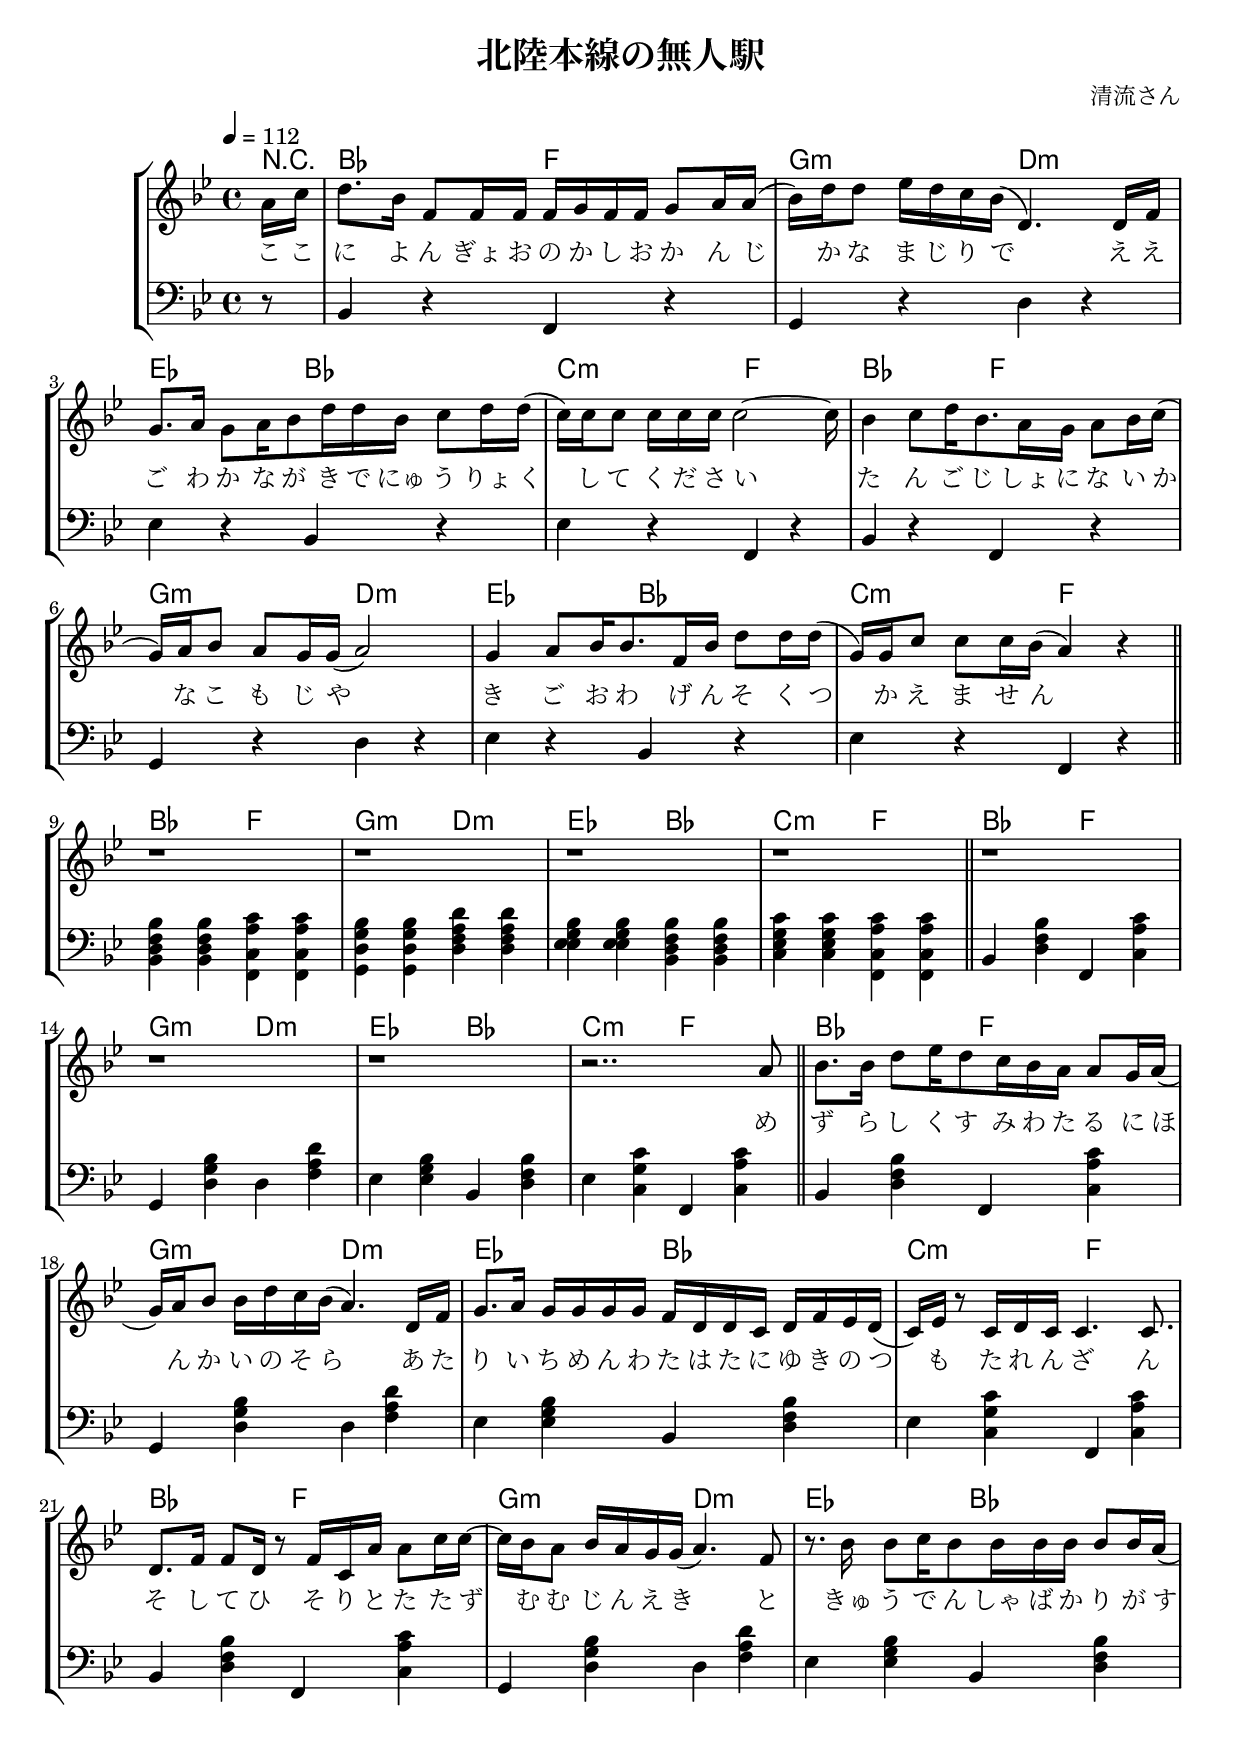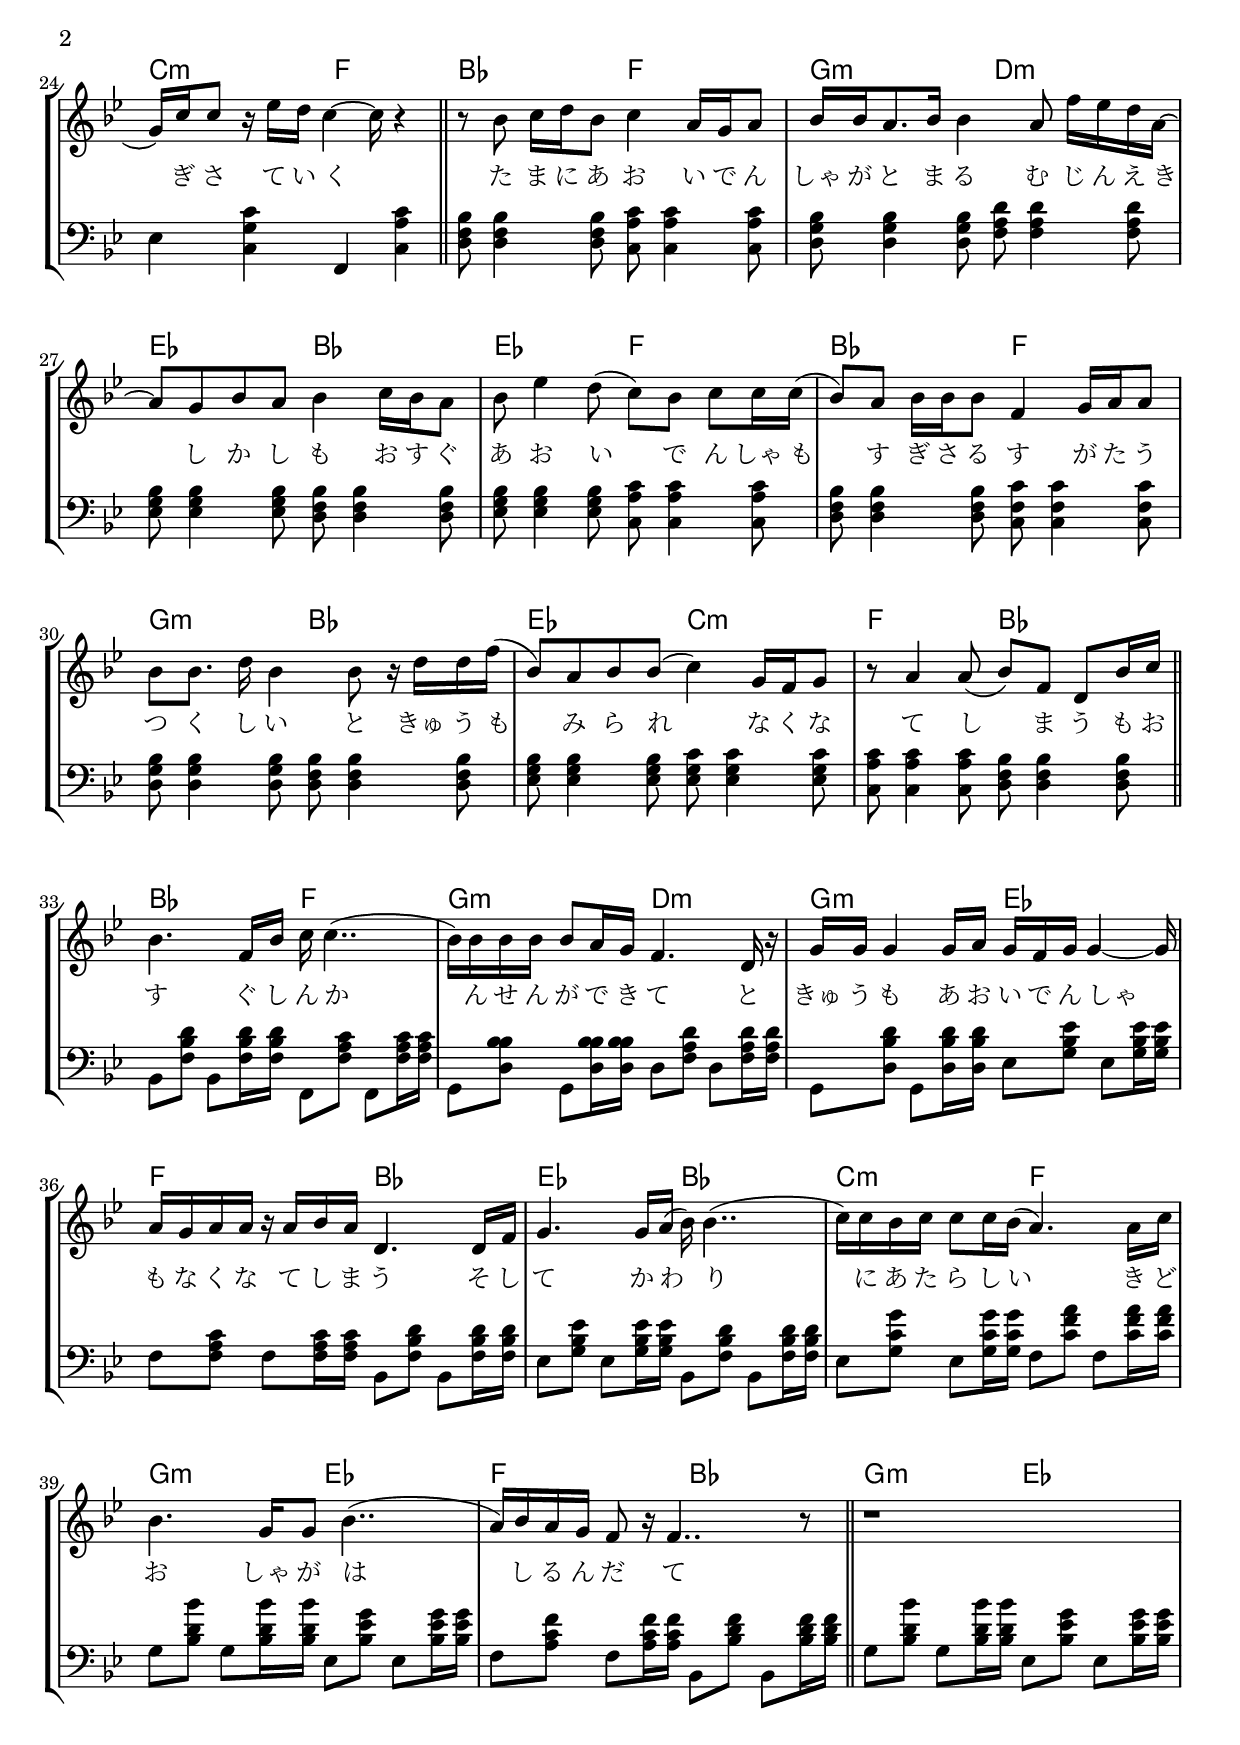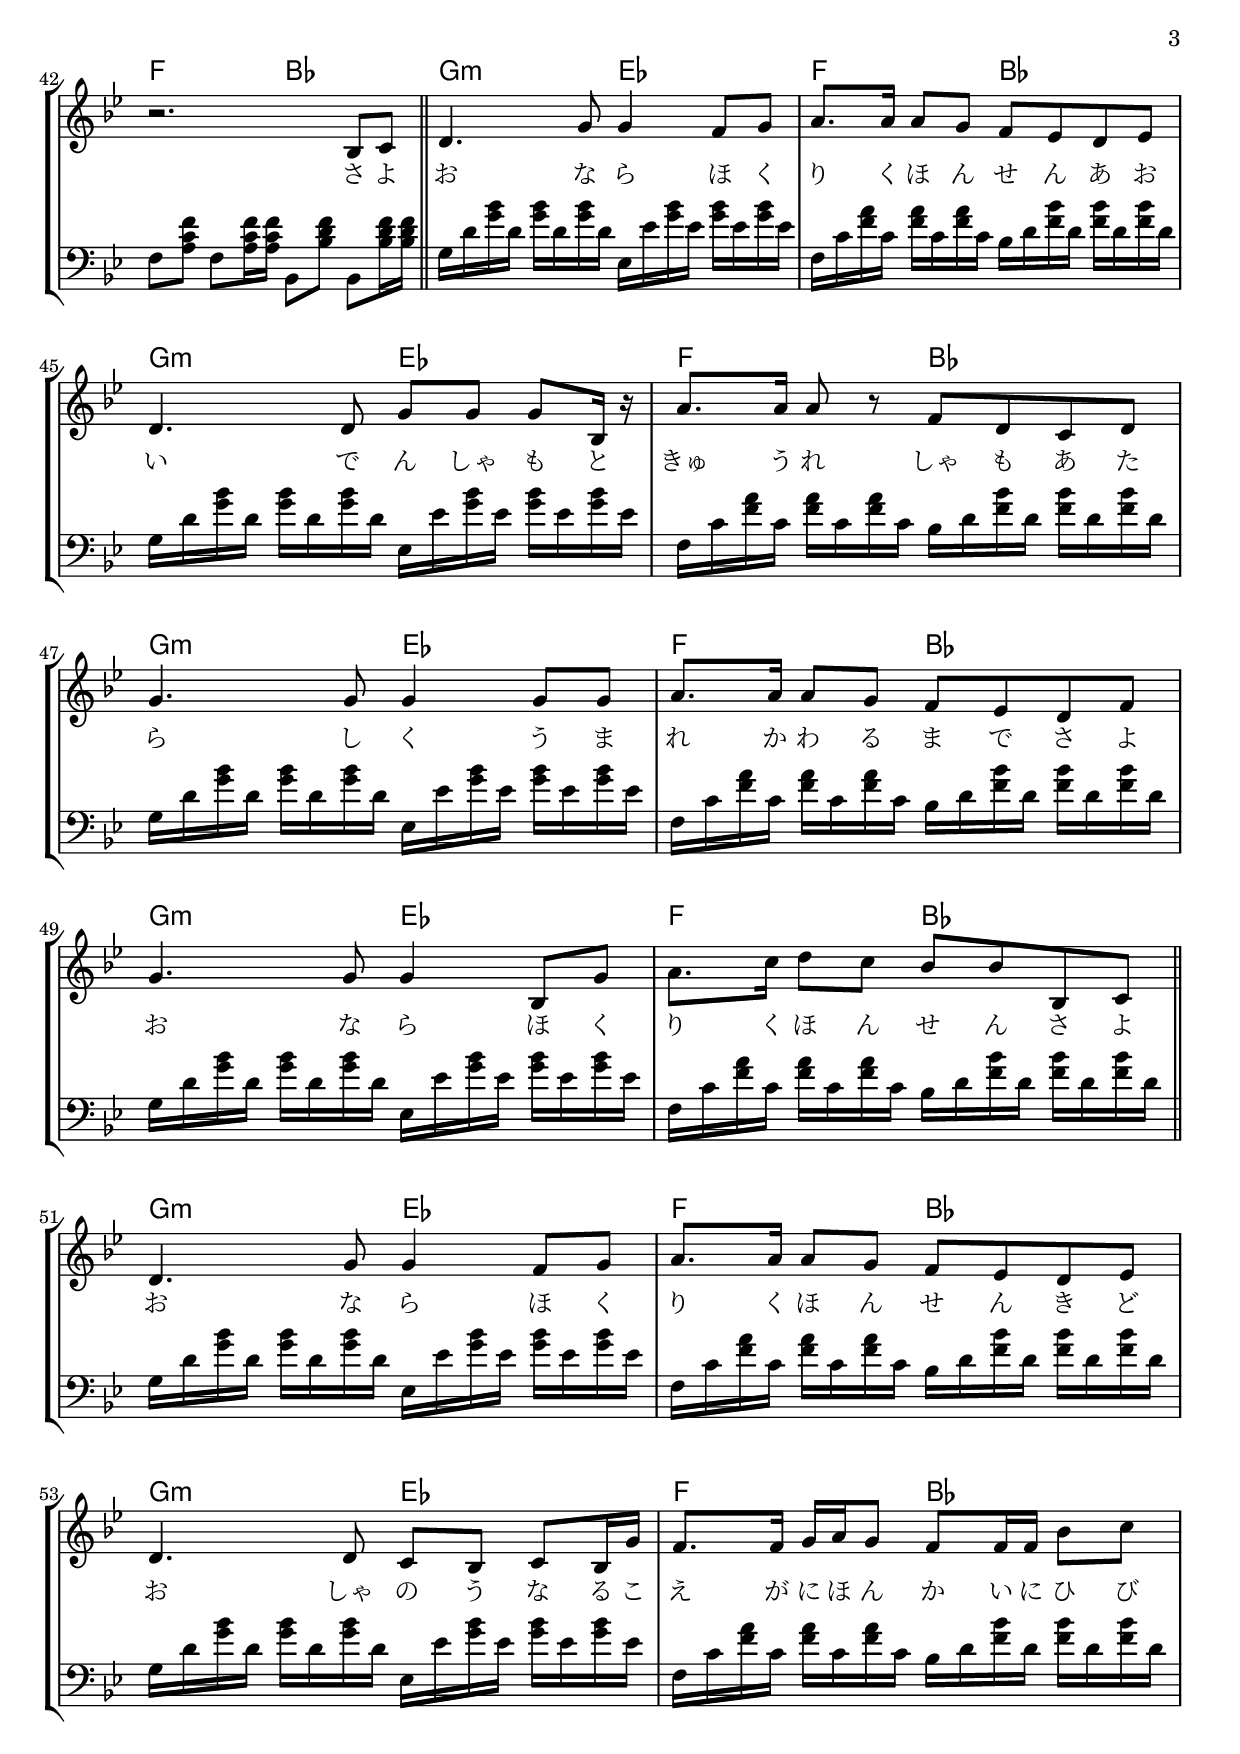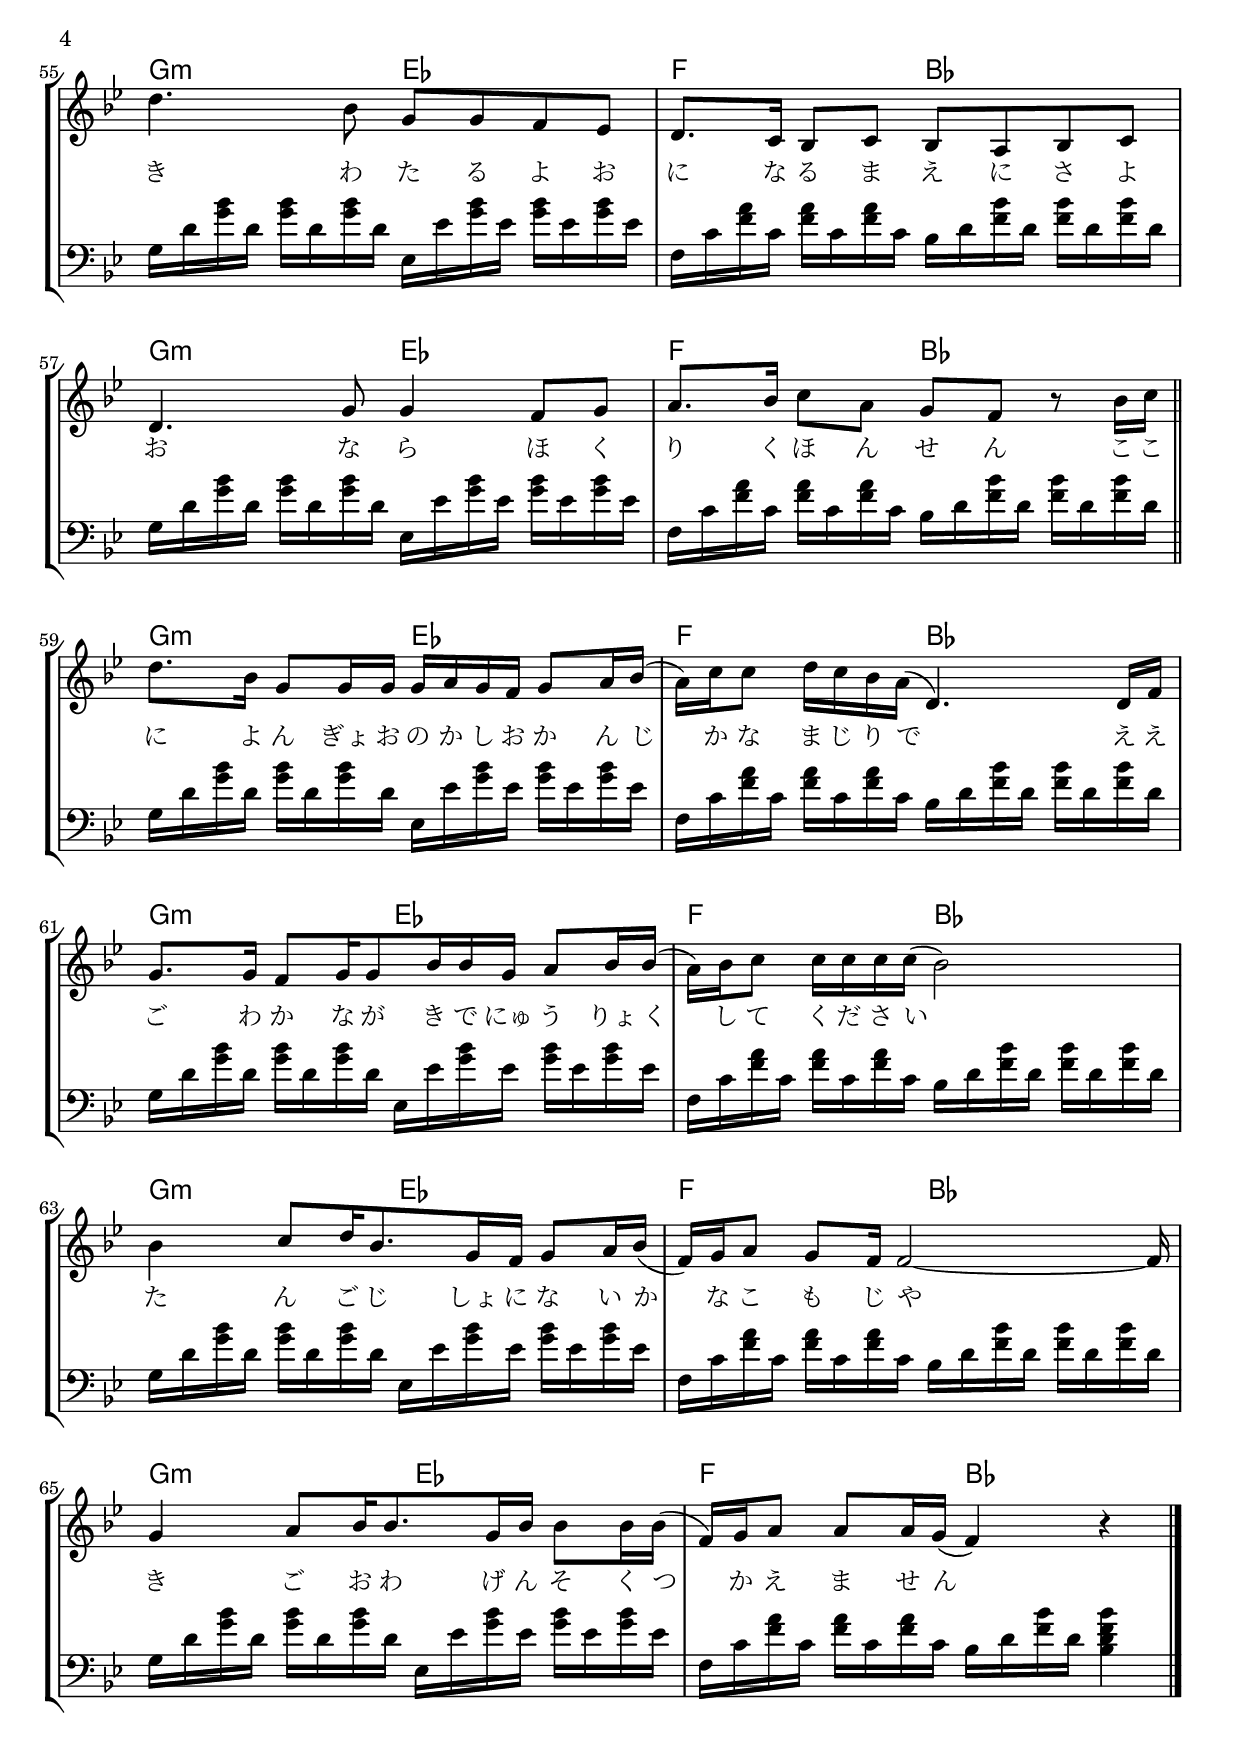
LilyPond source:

\version "2.12.1"

\header {
	title = \markup {北陸本線の無人駅}
	composer = \markup \center-column {清流さん}
}

harmony = \chordmode {
		r8bes2 f g:m d:m es bes c:m f bes f g:m d:m es bes c:m f 

	bes f g:m d:m es bes c:m f 

	bes f g:m d:m es bes c:m f 

	bes f g:m d:m es bes c:m f bes f g:m d:m es bes c:m f 

	bes f g:m d:m es bes es f bes f g:m bes es c:m f bes 

	bes f g:m d:m g:m es f bes es bes c:m f g:m es f bes 

	g:m es f bes 

	g:m es f bes g:m es f bes g:m es f bes g:m es f bes 

	g:m es f bes g:m es f bes g:m es f bes g:m es f bes 

	g:m es f bes g:m es f bes g:m es f bes g:m es f bes 
}

melody = {
	\set Staff.midiInstrument = #"Acoustic Guitar (steel)"
	\partial 8*1
		\key bes \major
	\tempo 4 = 112
a'16  c''16 
	d''8.  bes'16  f'8  f'16  f'16  f'16  g'16  f'16  f'16  g'8  a'16  a'16 
	(bes'16)  d''16  d''8  es''16  d''16  c''16  bes'16  (d'4.)  d'16  f'16 
	g'8.  a'16  g'8  a'16  bes'8  d''16  d''16  bes'16  c''8  d''16  d''16 
	(c''16)  c''16  c''8  c''16  c''16  c''16  c''2~c''16 
	bes'4  c''8  d''16  bes'8.  a'16  g'16  a'8  bes'16  c''16 
	(g'16)  a'16  bes'8  a'8  g'16  g'16  (a'2) 
	g'4  a'8  bes'16  bes'8.  f'16  bes'16  d''8  d''16  d''16 
	(g'16)  g'16  c''8  c''8  c''16  bes'16  (a'4)  	r4 	r1 | r1 | r1 | r1   
	r1 | r1 | r1 | r2.. 
	\set Staff.midiInstrument = #"mmi0.38"
	a'8 
	bes'8.  bes'16  d''8  es''16  d''8  c''16  bes'16  a'16  a'8  g'16  a'16 
	(g'16)  a'16  bes'8  bes'16  d''16  c''16  bes'16  (a'4.)  d'16  f'16 
	g'8.  a'16  g'16  g'16  g'16  g'16  f'16  d'16  d'16  c'16  d'16  f'16  es'16  d'16 
	(c'16)  es'16  r8  c'16  d'16  c'16  c'4.  c'8. 
	d'8.  f'16  f'8  d'16  r8  f'16  c'16  a'16  a'8  c''16  c''16~ 
	c''16  bes'16  a'8  bes'16  a'16  g'16  g'16  (a'4.)  f'8 
	r8.  bes'16  bes'8  c''16  bes'8  bes'16  bes'16  bes'16  bes'8  bes'16  a'16 
	(g'16)  c''16  c''8  r16  es''16  d''16  c''4~c''16  	r4 	\set Staff.midiInstrument = #"mmi0.38"
	r8 bes'8  c''16  d''16  bes'8  c''4  a'16  g'16  a'8 
	bes'16  bes'16  a'8.  bes'16  bes'4  a'8  f''16  es''16  d''16  a'16~ 
	a'8  g'8  bes'8  a'8  bes'4  c''16  bes'16  a'8 
	bes'8  es''4  d''8  (c''8)  bes'8  c''8  c''16  c''16 
	(bes'8)  a'8  bes'16  bes'16  bes'8  f'4  g'16  a'16  a'8 
	bes'8  bes'8.  d''16  bes'4  bes'8  r16  d''16  d''16  f''16 
	(bes'8)  a'8  bes'8  bes'8  (c''4)  g'16  f'16  g'8 
	r8  a'4  a'8  (bes'8)  f'8  d'8  	\set Staff.midiInstrument = #"mmi0.38"
	bes'16  c''16 
	bes'4.  f'16  bes'16  c''16  c''4.. 
	(bes'16)  bes'16  bes'16  bes'16  bes'8  a'16  g'16  f'4.  d'16  r16 
	g'16  g'16  g'4  g'16  a'16  g'16  f'16  g'16  g'4~g'16 
	a'16  g'16  a'16  a'16  r16  a'16  bes'16  a'16  d'4.  d'16  f'16 
	g'4.  g'16  a'16  (bes'16)  bes'4.. 
	(c''16)  c''16  bes'16  c''16  c''8  c''16  bes'16  (a'4.)  a'16  c''16 
	bes'4.  g'16  g'8  bes'4.. 
	(a'16)  bes'16  a'16  g'16  f'8  r16  f'4..  	r8 	r1 | r2. 
	\set Staff.midiInstrument = #"mmi0.38"
	bes8  c'8 
	d'4.  g'8  g'4  f'8  g'8 
	a'8.  a'16  a'8  g'8  f'8  es'8  d'8  es'8 
	d'4.  d'8  g'8  g'8  g'8  bes16  r16 
	a'8.  a'16  a'8  r8  f'8  d'8  c'8  d'8 
	g'4.  g'8  g'4  g'8  g'8 
	a'8.  a'16  a'8  g'8  f'8  es'8  d'8  f'8 
	g'4.  g'8  g'4  bes8  g'8 
	a'8.  c''16  d''8  c''8  bes'8  bes'8  	\set Staff.midiInstrument = #"mmi0.38"
	bes8  c'8 
	d'4.  g'8  g'4  f'8  g'8 
	a'8.  a'16  a'8  g'8  f'8  es'8  d'8  es'8 
	d'4.  d'8  c'8  bes8  c'8  bes16  g'16 
	f'8.  f'16  g'16  a'16  g'8  f'8  f'16  f'16  bes'8  c''8 
	d''4.  bes'8  g'8  g'8  f'8  es'8 
	d'8.  c'16  bes8  c'8  bes8  a8  bes8  c'8 
	d'4.  g'8  g'4  f'8  g'8 
	a'8.  bes'16  c''8  a'8  g'8  f'8  	r8 	\set Staff.midiInstrument = #"Acoustic Guitar (steel)"
	bes'16  c''16 
	d''8.  bes'16  g'8  g'16  g'16  g'16  a'16  g'16  f'16  g'8  a'16  bes'16 
	(a'16)  c''16  c''8  d''16  c''16  bes'16  a'16  (d'4.)  d'16  f'16 
	g'8.  g'16  f'8  g'16  g'8  bes'16  bes'16  g'16  a'8  bes'16  bes'16 
	(a'16)  bes'16  c''8  c''16  c''16  c''16  c''16  (bes'2) 
	bes'4  c''8  d''16  bes'8.  g'16  f'16  g'8  a'16  bes'16 
	(f'16)  g'16  a'8  g'8  f'16  f'2~f'16 
	g'4  a'8  bes'16  bes'8.  g'16  bes'16  bes'8  bes'16  bes'16 
	(f'16)  g'16  a'8  a'8  a'16  g'16  (f'4)  	r4 	\bar "|."
}

words = \lyricmode {
	こ  こ  に  よ  ん  ぎょ  お  の  か  し  お  か  ん  じ  か  な  ま  じ  り  で  え  え  ご  わ  か  な  が  き  で  にゅ  う  りょ  く  し  て  く  だ  さ  い  た  ん  ご  じ  しょ  に  な  い  か  な  こ  も  じ  や  き  ご  お  わ  げ  ん  そ  く  つ  か  え  ま  せ  ん  
	
	
	め  ず  ら  し  く  す  み  わ  た  る  に  ほ  ん  か  い  の  そ  ら  あ  た  り  い  ち  め  ん  わ  た  は  た  に  ゆ  き  の  つ  も  た  れ  ん  ざ  ん  そ  し  て  ひ  そ  り  と  た  た  ず  む  む  じ  ん  え  き  と  きゅ  う  で  ん  しゃ  ば  か  り  が  す  ぎ  さ  て  い  く  
	た  ま  に  あ  お  い  で  ん  しゃ  が  と  ま  る  む  じ  ん  え  き  し  か  し  も  お  す  ぐ  あ  お  い  で  ん  しゃ  も  す  ぎ  さ  る  す  が  た  う  つ  く  し  い  と  きゅ  う  も  み  ら  れ  な  く  な  て  し  ま  う  
	も  お  す  ぐ  し  ん  か  ん  せ  ん  が  で  き  て  と  きゅ  う  も  あ  お  い  で  ん  しゃ  も  な  く  な  て  し  ま  う  そ  し  て  か  わ  り  に  あ  た  ら  し  い  き  ど  お  しゃ  が  は  し  る  ん  だ  て  
	
	さ  よ  お  な  ら  ほ  く  り  く  ほ  ん  せ  ん  あ  お  い  で  ん  しゃ  も  と  きゅ  う  れ  しゃ  も  あ  た  ら  し  く  う  ま  れ  か  わ  る  ま  で  さ  よ  お  な  ら  ほ  く  り  く  ほ  ん  せ  ん  
	さ  よ  お  な  ら  ほ  く  り  く  ほ  ん  せ  ん  き  ど  お  しゃ  の  う  な  る  こ  え  が  に  ほ  ん  か  い  に  ひ  び  き  わ  た  る  よ  お  に  な  る  ま  え  に  さ  よ  お  な  ら  ほ  く  り  く  ほ  ん  せ  ん  
	こ  こ  に  よ  ん  ぎょ  お  の  か  し  お  か  ん  じ  か  な  ま  じ  り  で  え  え  ご  わ  か  な  が  き  で  にゅ  う  りょ  く  し  て  く  だ  さ  い  た  ん  ご  じ  しょ  に  な  い  か  な  こ  も  じ  や  き  ご  お  わ  げ  ん  そ  く  つ  か  え  ま  せ  ん  
}

tempochange = {
	\tempo 4 = 112
	r1 | r1 | r1 | r1 | r1 | r1 | r1 | r1 \bar "||"
	\tempo 4 = 112
	r1 | r1 | r1 | r1 \bar "||"
	\tempo 4 = 112
	r1 | r1 | r1 | r1 \bar "||"
	\tempo 4 = 112
	r1 | r1 | r1 | r1 | r1 | r1 | r1 | r1 \bar "||"
	\tempo 4 = 112
	r1 | r1 | r1 | r1 | r1 | r1 | r1 | r1 \bar "||"
	\tempo 4 = 112
	r1 | r1 | r1 | r1 | r1 | r1 | r1 | r1 \bar "||"
	\tempo 4 = 112
	r1 | r1 \bar "||"
	\tempo 4 = 112
	r1 | r1 | r1 | r1 | r1 | r1 | r1 | r1 \bar "||"
	\tempo 4 = 112
	r1 | r1 | r1 | r1 | r1 | r1 | r1 | r1 \bar "||"
	\tempo 4 = 112
	r1 | r1 | r1 | r1 | r1 | r1 | r1 | r1 \bar "|."
}

mainacc = {
	\clef bass
	\set Staff.midiInstrument = #"Acoustic Guitar (steel)"
	\key bes \major
	\tempo 4 = 112
	\partial 8*1
	r8	bes,4 r4
	f,4 r4
	g,4 r4
	d4 r4
	es4 r4
	bes,4 r4
	es4 r4
	f,4 r4
	bes,4 r4
	f,4 r4
	g,4 r4
	d4 r4
	es4 r4
	bes,4 r4
	es4 r4
	f,4 r4
	\bar "||"

	\set Staff.midiInstrument = #"Acoustic Guitar (steel)"
	<bes, d f bes>4 <bes, d f bes>4
	<f, c a c'>4 <f, c a c'>4
	<g, d g bes>4 <g, d g bes>4
	<d f a d'>4 <d f a d'>4
	<es es g bes>4 <es es g bes>4
	<bes, d f bes>4 <bes, d f bes>4
	<es c g c'>4 <es c g c'>4
	<f, c a c'>4 <f, c a c'>4
	\bar "||"

	\set Staff.midiInstrument = #"Acoustic Guitar (steel)"
	bes,4 <d f bes>4
	f,4 <c a c'>4
	g,4 <d g bes>4
	d4 <f a d'>4
	es4 <es g bes>4
	bes,4 <d f bes>4
	es4 <c g c'>4
	f,4 <c a c'>4
	\bar "||"

	\set Staff.midiInstrument = #"Acoustic Guitar (steel)"
	bes,4 <d f bes>4
	f,4 <c a c'>4
	g,4 <d g bes>4
	d4 <f a d'>4
	es4 <es g bes>4
	bes,4 <d f bes>4
	es4 <c g c'>4
	f,4 <c a c'>4
	bes,4 <d f bes>4
	f,4 <c a c'>4
	g,4 <d g bes>4
	d4 <f a d'>4
	es4 <es g bes>4
	bes,4 <d f bes>4
	es4 <c g c'>4
	f,4 <c a c'>4
	\bar "||"

	\set Staff.midiInstrument = #"Acoustic Guitar (steel)"
	<d f bes>8 <d f bes>4 <d f bes>8
	<c a c'>8 <c a c'>4 <c a c'>8
	<d g bes>8 <d g bes>4 <d g bes>8
	<f a d'>8 <f a d'>4 <f a d'>8
	<es g bes>8 <es g bes>4 <es g bes>8
	<d f bes>8 <d f bes>4 <d f bes>8
	<es g bes>8 <es g bes>4 <es g bes>8
	<c a c'>8 <c a c'>4 <c a c'>8
	<d f bes>8 <d f bes>4 <d f bes>8
	<c f c'>8 <c f c'>4 <c f c'>8
	<d g bes>8 <d g bes>4 <d g bes>8
	<d f bes>8 <d f bes>4 <d f bes>8
	<es g bes>8 <es g bes>4 <es g bes>8
	<es g c'>8 <es g c'>4 <es g c'>8
	<c a c'>8 <c a c'>4 <c a c'>8
	<d f bes>8 <d f bes>4 <d f bes>8
	\bar "||"

	\set Staff.midiInstrument = #"Acoustic Guitar (steel)"
	bes,8 <f bes d'> bes, <f bes d'>16 <f bes d'>
	f,8 <f a c'> f, <f a c'>16 <f a c'>
	g,8 <d bes bes> g, <d bes bes>16 <d bes bes>
	d8 <f a d'> d <f a d'>16 <f a d'>
	g,8 <d bes d'> g, <d bes d'>16 <d bes d'>
	es8 <g bes es'> es <g bes es'>16 <g bes es'>
	f8 <f a c'> f <f a c'>16 <f a c'>
	bes,8 <f bes d'> bes, <f bes d'>16 <f bes d'>
	es8 <g bes es'> es <g bes es'>16 <g bes es'>
	bes,8 <f bes d'> bes, <f bes d'>16 <f bes d'>
	es8 <g c' g'> es <g c' g'>16 <g c' g'>
	f8 <c' f' a'> f <c' f' a'>16 <c' f' a'>
	g8 <bes d' bes'> g <bes d' bes'>16 <bes d' bes'>
	es8 <bes es' g'> es <bes es' g'>16 <bes es' g'>
	f8 <a c' f'> f <a c' f'>16 <a c' f'>
	bes,8 <bes d' f'> bes, <bes d' f'>16 <bes d' f'>
	\bar "||"

	\set Staff.midiInstrument = #"Acoustic Guitar (steel)"
	g8 <bes d' bes'> g <bes d' bes'>16 <bes d' bes'>
	es8 <bes es' g'> es <bes es' g'>16 <bes es' g'>
	f8 <a c' f'> f <a c' f'>16 <a c' f'>
	bes,8 <bes d' f'> bes, <bes d' f'>16 <bes d' f'>
	\bar "||"

	\set Staff.midiInstrument = #"Acoustic Guitar (steel)"
	g16 d' <g' bes'> d' <g' bes'> d' <g' bes'> d'
	es16 es' <g' bes'> es' <g' bes'> es' <g' bes'> es'
	f16 c' <f' a'> c' <f' a'> c' <f' a'> c'
	bes16 d' <f' bes'> d' <f' bes'> d' <f' bes'> d'
	g16 d' <g' bes'> d' <g' bes'> d' <g' bes'> d'
	es16 es' <g' bes'> es' <g' bes'> es' <g' bes'> es'
	f16 c' <f' a'> c' <f' a'> c' <f' a'> c'
	bes16 d' <f' bes'> d' <f' bes'> d' <f' bes'> d'
	g16 d' <g' bes'> d' <g' bes'> d' <g' bes'> d'
	es16 es' <g' bes'> es' <g' bes'> es' <g' bes'> es'
	f16 c' <f' a'> c' <f' a'> c' <f' a'> c'
	bes16 d' <f' bes'> d' <f' bes'> d' <f' bes'> d'
	g16 d' <g' bes'> d' <g' bes'> d' <g' bes'> d'
	es16 es' <g' bes'> es' <g' bes'> es' <g' bes'> es'
	f16 c' <f' a'> c' <f' a'> c' <f' a'> c'
	bes16 d' <f' bes'> d' <f' bes'> d' <f' bes'> d'
	\bar "||"

	\set Staff.midiInstrument = #"Acoustic Guitar (steel)"
	g16 d' <g' bes'> d' <g' bes'> d' <g' bes'> d'
	es16 es' <g' bes'> es' <g' bes'> es' <g' bes'> es'
	f16 c' <f' a'> c' <f' a'> c' <f' a'> c'
	bes16 d' <f' bes'> d' <f' bes'> d' <f' bes'> d'
	g16 d' <g' bes'> d' <g' bes'> d' <g' bes'> d'
	es16 es' <g' bes'> es' <g' bes'> es' <g' bes'> es'
	f16 c' <f' a'> c' <f' a'> c' <f' a'> c'
	bes16 d' <f' bes'> d' <f' bes'> d' <f' bes'> d'
	g16 d' <g' bes'> d' <g' bes'> d' <g' bes'> d'
	es16 es' <g' bes'> es' <g' bes'> es' <g' bes'> es'
	f16 c' <f' a'> c' <f' a'> c' <f' a'> c'
	bes16 d' <f' bes'> d' <f' bes'> d' <f' bes'> d'
	g16 d' <g' bes'> d' <g' bes'> d' <g' bes'> d'
	es16 es' <g' bes'> es' <g' bes'> es' <g' bes'> es'
	f16 c' <f' a'> c' <f' a'> c' <f' a'> c'
	bes16 d' <f' bes'> d' <f' bes'> d' <f' bes'> d'
	\bar "||"

	\set Staff.midiInstrument = #"Acoustic Guitar (steel)"
	g16 d' <g' bes'> d' <g' bes'> d' <g' bes'> d'
	es16 es' <g' bes'> es' <g' bes'> es' <g' bes'> es'
	f16 c' <f' a'> c' <f' a'> c' <f' a'> c'
	bes16 d' <f' bes'> d' <f' bes'> d' <f' bes'> d'
	g16 d' <g' bes'> d' <g' bes'> d' <g' bes'> d'
	es16 es' <g' bes'> es' <g' bes'> es' <g' bes'> es'
	f16 c' <f' a'> c' <f' a'> c' <f' a'> c'
	bes16 d' <f' bes'> d' <f' bes'> d' <f' bes'> d'
	g16 d' <g' bes'> d' <g' bes'> d' <g' bes'> d'
	es16 es' <g' bes'> es' <g' bes'> es' <g' bes'> es'
	f16 c' <f' a'> c' <f' a'> c' <f' a'> c'
	bes16 d' <f' bes'> d' <f' bes'> d' <f' bes'> d'
	g16 d' <g' bes'> d' <g' bes'> d' <g' bes'> d'
	es16 es' <g' bes'> es' <g' bes'> es' <g' bes'> es'
	f16 c' <f' a'> c' <f' a'> c' <f' a'> c'
	bes16 d' <f' bes'> d' <bes d' f' bes'>4
	\bar "|."
}

subacc = {
	\clef bass
	\set Staff.midiInstrument = #"Acoustic grand"
	\key bes \major
	\tempo 4 = 112
	\partial 8*1
	r8	r2
	r2
	r2
	r2
	r2
	r2
	r2
	r2
	r2
	r2
	r2
	r2
	r2
	r2
	r2
	r2
	\bar "||"

	\set Staff.midiInstrument = #"Acoustic grand"
	r2
	r2
	r2
	r2
	r2
	r2
	r2
	r2
	\bar "||"

	\set Staff.midiInstrument = #"Acoustic grand"
	r2
	r2
	r2
	r2
	r2
	r2
	r2
	r2
	\bar "||"

	\set Staff.midiInstrument = #"Acoustic grand"
	r2
	r2
	r2
	r2
	r2
	r2
	r2
	r2
	r2
	r2
	r2
	r2
	r2
	r2
	r2
	r2
	\bar "||"

	\set Staff.midiInstrument = #"Electric Bass (finger)"
	<bes, d f bes>2
	<f, c a c'>2
	<g, d g bes>2
	<d f a d'>2
	<es es g bes>2
	<bes, d f bes>2
	<es es g bes>2
	<f, c a c'>2
	<bes, d f bes>2
	<a, c f c'>2
	<g, d g bes>2
	<f, d f bes>2
	<es es g bes>2
	<c es g c'>2
	<f, c a c'>2
	<bes, d f bes>2
	\bar "||"

	\set Staff.midiInstrument = #"Electric Bass (finger)"
	<f bes d'>8 <f bes d'>4 <f bes d'>8
	<f a c'>8 <f a c'>4 <f a c'>8
	<d bes bes>8 <d bes bes>4 <d bes bes>8
	<f a d'>8 <f a d'>4 <f a d'>8
	<d bes d'>8 <d bes d'>4 <d bes d'>8
	<g bes es'>8 <g bes es'>4 <g bes es'>8
	<f a c'>8 <f a c'>4 <f a c'>8
	<f bes d'>8 <f bes d'>4 <f bes d'>8
	<g bes es'>8 <g bes es'>4 <g bes es'>8
	<f bes d'>8 <f bes d'>4 <f bes d'>8
	<g c' g'>8 <g c' g'>4 <g c' g'>8
	<c' f' a'>8 <c' f' a'>4 <c' f' a'>8
	<bes d' bes'>8 <bes d' bes'>4 <bes d' bes'>8
	<bes es' g'>8 <bes es' g'>4 <bes es' g'>8
	<a c' f'>8 <a c' f'>4 <a c' f'>8
	<bes d' f'>8 <bes d' f'>4 <bes d' f'>8
	\bar "||"

	\set Staff.midiInstrument = #"Electric Bass (finger)"
	g8 bes' d' bes
	es8 g' es' bes
	f8 f' c' a
	bes,8 f' d' bes
	\bar "||"

	\set Staff.midiInstrument = #"Electric Bass (finger)"
	g16 d' g' bes' bes' g' d' g
	es16 es' g' bes' bes' g' es' es
	f16 c' f' a' a' f' c' f
	bes16 d' f' bes' bes' f' d' bes
	g16 d' g' bes' bes' g' d' g
	es16 es' g' bes' bes' g' es' es
	f16 c' f' a' a' f' c' f
	bes16 d' f' bes' bes' f' d' bes
	g16 d' g' bes' bes' g' d' g
	es16 es' g' bes' bes' g' es' es
	f16 c' f' a' a' f' c' f
	bes16 d' f' bes' bes' f' d' bes
	g16 d' g' bes' bes' g' d' g
	es16 es' g' bes' bes' g' es' es
	f16 c' f' a' a' f' c' f
	bes16 d' f' bes' bes' f' d' bes
	\bar "||"

	\set Staff.midiInstrument = #"Electric Bass (finger)"
	g16 d' g' bes' bes' g' d' g
	es16 es' g' bes' bes' g' es' es
	f16 c' f' a' a' f' c' f
	bes16 d' f' bes' bes' f' d' bes
	g16 d' g' bes' bes' g' d' g
	es16 es' g' bes' bes' g' es' es
	f16 c' f' a' a' f' c' f
	bes16 d' f' bes' bes' f' d' bes
	g16 d' g' bes' bes' g' d' g
	es16 es' g' bes' bes' g' es' es
	f16 c' f' a' a' f' c' f
	bes16 d' f' bes' bes' f' d' bes
	g16 d' g' bes' bes' g' d' g
	es16 es' g' bes' bes' g' es' es
	f16 c' f' a' a' f' c' f
	bes16 d' f' bes' bes' f' d' bes
	\bar "||"

	\set Staff.midiInstrument = #"Electric Bass (finger)"
	g16 d' g' bes' bes' g' d' g
	es16 es' g' bes' bes' g' es' es
	f16 c' f' a' a' f' c' f
	bes16 d' f' bes' bes' f' d' bes
	g16 d' g' bes' bes' g' d' g
	es16 es' g' bes' bes' g' es' es
	f16 c' f' a' a' f' c' f
	bes16 d' f' bes' bes' f' d' bes
	g16 d' g' bes' bes' g' d' g
	es16 es' g' bes' bes' g' es' es
	f16 c' f' a' a' f' c' f
	bes16 d' f' bes' bes' f' d' bes
	g16 d' g' bes' bes' g' d' g
	es16 es' g' bes' bes' g' es' es
	f16 c' f' a' a' f' c' f
	bes16 d' f' bes' <bes d' f' bes'>4
	\bar "|."
}

percA = {
	\drummode {
	\partial 8*1
	r8	r1 |r1 |r1 |r1 |r1 |r1 |r1 |r1 \bar "||"
	r1 |r1 |r1 |r1 \bar "||"
	r1 |r1 |r1 |r1 \bar "||"
	hh8 hh8 hh8 hh8 hh8 hh8 hh8 hh8  |hh8 hh8 hh8 hh8 hh4 hh8 hh8  |hh8 hh8 hh8 hh8 hh8 hh8 hh8 hh8  |hh8 hh8 hh8 hh2 r8  |hh8 hh8 hh8 hh8 hh8 hh8 hh8 hh8  |hh8 hh8 hh8 hh8 hh4 hh8 hh8  |hh8 hh8 hh8 hh8 hh8 hh8 hh8 hh8  |r8 hh2. r8  \bar "||"
	r1  |r1  |r1  |r1  |r1  |r1  |r1  |r2 r8 hho4 hho8  \bar "||"
	r1  |r2. hho4  |r1  |r2. hho4  |r1  |r2. hho4  |r1  |r2. hho4  \bar "||"
	\times 16/12{ cymr8. cymr8 cymr16 cymr8. cymr8 cymr16 } |\times 16/12{ cymr8. cymr8 cymr4. r16 } \bar "||"
	hh4 hh8 hh2 r8  |\times 16/32{ hh2 hh8. hh8. hh4. hh2. } |hh4 hh8 hh2 r8  |hh4 hh8 hh4 hh4.  |hh4 hh8 hh2 r8  |\times 16/32{ hh2 hh8. hh8. hh4. hh2. } |hh4 hh8 hh2 r8  |\times 16/32{ hh2 hh8. hh1 r4 r16 } \bar "||"
	hh4 hh8 hh2 r8  |\times 16/32{ hh2 hh8. hh8. hh4. hh2. } |hh4 hh8 hh2 r8  |hh4 hh8 hh4 hh4.  |hh4 hh8 hh2 r8  |\times 16/32{ hh2 hh8. hh8. hh4. hh2. } |hh4 hh8 hh2 r8  |\times 16/32{ hh2 hh8. hh1 r4 r16 } \bar "||"
	hh4 hh8 hh2 r8  |\times 16/32{ hh2 hh8. hh8. hh4. hh2. } |hh4 hh8 hh2 r8  |hh4 hh8 hh4 hh4.  |hh4 hh8 hh2 r8  |\times 16/32{ hh2 hh8. hh8. hh4. hh2. } |hh4 hh8 hh2 r8  |\times 16/32{ hh2 hh8. hh1 r4 r16 } \bar "|."
	}
}

percB = {
	\drummode {
	\partial 8*1
	r8	r1 |r1 |r1 |r1 |r1 |r1 |r1 |r1 \bar "||"
	r1 |r1 |r1 |r1 \bar "||"
	r1 |r1 |r1 |r1 \bar "||"
	r4 sn8. sn8 sn8. sn8. sn16  |r4 sn8. sn8 sn8. sn4  |r4 sn8. sn8 sn8. sn8. sn16  |r8 sn8 sn4 sn8 sn16 sn8 sn8 sn16  |r4 sn8. sn8 sn8. sn8. sn16  |r4 sn8. sn8 sn8. sn4  |r4 sn8. sn8 sn8. sn8. sn16  |r4 sn2 sn4  \bar "||"
	r4. hhp2 hhp8  |r4. hhp2 hhp8  |r4. hhp2 hhp8  |r4. hhp2 hhp8  |r4. hhp2 hhp8  |r4. hhp2 hhp8  |r4. hhp2 hhp8  |hhp4 hhp4 hhp4 hhp4  \bar "||"
	r16 hhp16 hhp8 hhp16 hhp8 hhp2 r16  |r16 hhp16 hhp8 hhp16 hhp8 hhp2 r16  |r16 hhp16 hhp8 hhp16 hhp8 hhp2 r16  |r16 hhp16 hhp8 hhp16 hhp8 hhp2 r16  |r16 hhp16 hhp8 hhp16 hhp8 hhp2 r16  |r16 hhp16 hhp8 hhp16 hhp8 hhp2 r16  |r16 hhp16 hhp8 hhp16 hhp8 hhp2 r16  |r16 hhp16 hhp8 hhp16 hhp8 hhp2 hhp16  \bar "||"
	\times 16/12{ r2 r8 hhp8 } |\times 16/12{ r2. } \bar "||"
	r16 hhp8 hhp8 hhp2 r8.  |\times 16/32{ r8 hhp4 hhp4 hhp8 hhp2 r8 hhp2 r8 } |r16 hhp8 hhp8 hhp2 r8.  |r16 hhp8 hhp8 hhp8. hhp2  |r16 hhp8 hhp8 hhp2 r8.  |\times 16/32{ r8 hhp4 hhp4 hhp8 hhp2 r8 hhp2 r8 } |r16 hhp8 hhp8 hhp2 r8.  |\times 16/32{ r8 hhp4 hhp4 hhp8 hhp1 r4 } \bar "||"
	r16 hhp8 hhp8 hhp2 r8.  |\times 16/32{ r8 hhp4 hhp4 hhp8 hhp2 r8 hhp2 r8 } |r16 hhp8 hhp8 hhp2 r8.  |r16 hhp8 hhp8 hhp8. hhp2  |r16 hhp8 hhp8 hhp2 r8.  |\times 16/32{ r8 hhp4 hhp4 hhp8 hhp2 r8 hhp2 r8 } |r16 hhp8 hhp8 hhp2 r8.  |\times 16/32{ r8 hhp4 hhp4 hhp8 hhp1 r4 } \bar "||"
	r16 hhp8 hhp8 hhp2 r8.  |\times 16/32{ r8 hhp4 hhp4 hhp8 hhp2 r8 hhp2 r8 } |r16 hhp8 hhp8 hhp2 r8.  |r16 hhp8 hhp8 hhp8. hhp2  |r16 hhp8 hhp8 hhp2 r8.  |\times 16/32{ r8 hhp4 hhp4 hhp8 hhp2 r8 hhp2 r8 } |r16 hhp8 hhp8 hhp2 r8.  |\times 16/32{ r8 hhp4 hhp4 hhp8 hhp1 r4 } \bar "|."
	}
}

percC = {
	\drummode {
	\partial 8*1
	r8	r1 |r1 |r1 |r1 |r1 |r1 |r1 |r1 \bar "||"
	r1 |r1 |r1 |r1 \bar "||"
	r1 |r1 |r1 |r1 \bar "||"
	bd8 bd4 bd2 bd8  |bd8 bd2 bd4.  |bd8 bd4 bd2 bd8  |bd4 r16 bd8. bd2  |bd8 bd4 bd2 bd8  |bd8 bd2 bd4.  |bd8 bd4 bd2 bd8  |bd8 bd4. bd4. bd8  \bar "||"
	hh4 hh4 hh4 hh4  |hh4 hh4 hh4 hh4  |hh4 hh4 hh4 hh4  |hh4 hh4 hh4 hh4  |hh4 hh4 hh4 hh4  |hh4 hh4 hh4 hh4  |hh4 hh4 hh4 hh4  |r4. hh2 r8  \bar "||"
	hh8. hh8. hh2 r8  |hh8. hh8. hh2 hh8  |hh8. hh8. hh2 r8  |hh8. hh8. hh2 hh8  |hh8. hh8. hh2 r8  |hh8. hh8. hh2 hh8  |hh8. hh8. hh2 r8  |hh8. hh8. hh4 hh4 hh8  \bar "||"
	\times 16/12{ bd4. bd4 r16 bd16 } |\times 16/12{ bd4 r16 bd16 bd4. } \bar "||"
	r1  |\times 16/32{ r1 r2 hho2 } |r1  |\times 16/32{ r1 r2 hho2 } |r1  |\times 16/32{ r1 r2 hho2 } |r1  |\times 16/32{ r1 r2 hho2 } \bar "||"
	r1  |\times 16/32{ r1 r2 hho2 } |r1  |\times 16/32{ r1 r2 hho2 } |r1  |\times 16/32{ r1 r2 hho2 } |r1  |\times 16/32{ r1 r2 hho2 } \bar "||"
	r1  |\times 16/32{ r1 r2 hho2 } |r1  |\times 16/32{ r1 r2 hho2 } |r1  |\times 16/32{ r1 r2 hho2 } |r1  |\times 16/32{ r1 r2 hho2 } \bar "|."
	}
}

percD = {
	\drummode {
	\partial 8*1
	r8	r1 |r1 |r1 |r1 |r1 |r1 |r1 |r1 \bar "||"
	r1 |r1 |r1 |r1 \bar "||"
	r1 |r1 |r1 |r1 \bar "||"
	r1  |r2 r8 hho4.  |r1  |r4. r16 hho2 r16  |r1  |r2 r8 hho4.  |r1  |r4. r16 hho2 r16  \bar "||"
	bd2. r8 bd8  |bd8. bd8. bd2 bd8  |bd2. r8 bd8  |bd8. bd8. bd2 bd8  |bd2. r8 bd8  |bd8. bd8. bd2 bd8  |bd2. r8 bd8  |bd8. bd4. r16 bd4 bd8  \bar "||"
	r2 ss2  |r2 ss2  |r2 ss2  |r2 ss2  |r2 ss2  |r2 ss2  |r2 ss2  |r2 ss2  \bar "||"
	\times 16/12{ r2. } |\times 16/12{ rb2. } \bar "||"
	bd8. bd8. bd2 bd8  |\times 16/32{ bd4. bd4. bd2 bd2 bd4 } |bd8. bd8. bd2 bd8  |bd8. bd8. bd2 r8  |bd8. bd8. bd2 bd8  |\times 16/32{ bd4. bd4. bd2 bd2 bd4 } |bd8. bd8. bd2 bd8  |\times 16/32{ bd4. bd4. bd8 bd2 r8 bd2 } \bar "||"
	bd8. bd8. bd2 bd8  |\times 16/32{ bd4. bd4. bd2 bd2 bd4 } |bd8. bd8. bd2 bd8  |bd8. bd8. bd2 r8  |bd8. bd8. bd2 bd8  |\times 16/32{ bd4. bd4. bd2 bd2 bd4 } |bd8. bd8. bd2 bd8  |\times 16/32{ bd4. bd4. bd8 bd2 r8 bd2 } \bar "||"
	bd8. bd8. bd2 bd8  |\times 16/32{ bd4. bd4. bd2 bd2 bd4 } |bd8. bd8. bd2 bd8  |bd8. bd8. bd2 r8  |bd8. bd8. bd2 bd8  |\times 16/32{ bd4. bd4. bd2 bd2 bd4 } |bd8. bd8. bd2 bd8  |\times 16/32{ bd4. bd4. bd8 bd2 r8 bd2 } \bar "|."
	}
}

percE = {
	\drummode {
	\partial 8*1
	r8	r1 |r1 |r1 |r1 |r1 |r1 |r1 |r1 \bar "||"
	r1 |r1 |r1 |r1 \bar "||"
	r1 |r1 |r1 |r1 \bar "||"
	r1 |r1 |r1 |r1 |r1 |r1 |r1 |cymc1  \bar "||"
	r1 | r1 | r1 | r1 | r1 | r1 | r1 | r1 \bar "||"
	bd2 r8 bd4 bd8  |bd4. bd4 bd4 bd8  |bd2 r8 bd4 bd8  |bd4. bd4 bd4 bd8  |bd2 r8 bd4 bd8  |bd4. bd4 bd4 bd8  |bd2 r8 bd4 bd8  |bd4. bd4 bd4.  \bar "||"
	r1 |\times 16/12{ r4. sn8 sn4 } \bar "||"
	r2 ss2  |\times 16/32{ r1 ss1 } |r2 ss2  |\times 16/32{ r1 ss1 } |r2 ss2  |\times 16/32{ r1 ss1 } |r2 ss2  |\times 16/32{ r1 ss1 } \bar "||"
	r2 ss2  |\times 16/32{ r1 ss1 } |r2 ss2  |\times 16/32{ r1 ss1 } |r2 ss2  |\times 16/32{ r1 ss1 } |r2 ss2  |\times 16/32{ r1 ss1 } \bar "||"
	r2 ss2  |\times 16/32{ r1 ss1 } |r2 ss2  |\times 16/32{ r1 ss1 } |r2 ss2  |\times 16/32{ r1 ss1 } |r2 ss2  |\times 16/32{ r1 ss1 } \bar "|."
	}
}

percF = {
	\drummode {
	\partial 8*1
	r8	r1 | r1 | r1 | r1 | r1 | r1 | r1 | r1 \bar "||"
	r1 | r1 | r1 | r1 \bar "||"
	r1 | r1 | r1 | r1 \bar "||"
	r1 |r1 |r1 |r1 |r1 |r1 |r1 |r4 r16 tommh16 tommh4. tommh4  \bar "||"
	r1 | r1 | r1 | r1 | r1 | r1 | r1 | r1 \bar "||"
	r1 | r1 | r1 | r1 | r1 | r1 | r1 | r1 \bar "||"
	r1 |\times 16/12{ r2 r16 tommh16 tommh8 } \bar "||"
	r1 |r1 |r1 |r2 r8. sn16 sn4  |r1 |r1 |r1 |\times 16/32{ r1 sn4 sn8 sn2 r8 } \bar "||"
	r1 |r1 |r1 |r2 r8. sn16 sn4  |r1 |r1 |r1 |\times 16/32{ r1 sn4 sn8 sn2 r8 } \bar "||"
	r1 |r1 |r1 |r2 r8. sn16 sn4  |r1 |r1 |r1 |\times 16/32{ r1 sn4 sn8 sn2 r8 } \bar "|."
	}
}

percG = {
	\drummode {
	\partial 8*1
	r8	r1 | r1 | r1 | r1 | r1 | r1 | r1 | r1 \bar "||"
	r1 | r1 | r1 | r1 \bar "||"
	r1 | r1 | r1 | r1 \bar "||"
	r1 |r1 |r1 |r1 |r1 |r1 |r1 |r4. r16 tomml4. tomml8.  \bar "||"
	r1 | r1 | r1 | r1 | r1 | r1 | r1 | r1 \bar "||"
	r1 | r1 | r1 | r1 | r1 | r1 | r1 | r1 \bar "||"
	r1 |\times 16/12{ r2 r8. toml16 } \bar "||"
	r1 |r1 |r1 |r2. r8 tomml8  |r1 |r1 |r1 |r2. r8 tomml8  \bar "||"
	r1 |r1 |r1 |r2. r8 tomml8  |r1 |r1 |r1 |r2. r8 tomml8  \bar "||"
	r1 |r1 |r1 |r2. r8 tomml8  |r1 |r1 |r1 |r2. r8 tomml8  \bar "|."
	}
}

percH = {
	\drummode {
	\partial 8*1
	r8	r1 | r1 | r1 | r1 | r1 | r1 | r1 | r1 \bar "||"
	r1 | r1 | r1 | r1 \bar "||"
	r1 | r1 | r1 | r1 \bar "||"
	r1 |r1 |r1 |r1 |r1 |r1 |r1 |r2 r16 toml8 toml4 r16  \bar "||"
	r1 | r1 | r1 | r1 | r1 | r1 | r1 | r1 \bar "||"
	r1 | r1 | r1 | r1 | r1 | r1 | r1 | r1 \bar "||"
	r1 | r1 \bar "||"
	r1 |r1 |r1 |r1 |r1 |r1 |r1 |\times 16/32{ r1 r2 r8 tommh4. } \bar "||"
	r1 |r1 |r1 |r1 |r1 |r1 |r1 |\times 16/32{ r1 r2 r8 tommh4. } \bar "||"
	r1 |r1 |r1 |r1 |r1 |r1 |r1 |\times 16/32{ r1 r2 r8 tommh4. } \bar "|."
	}
}

percI = {
	\drummode {
	\partial 8*1
	r8	r1 | r1 | r1 | r1 | r1 | r1 | r1 | r1 \bar "||"
	r1 | r1 | r1 | r1 \bar "||"
	r1 | r1 | r1 | r1 \bar "||"
	r1 |r1 |r1 |r1 |r1 |r1 |r1 |r2 r8 tomfh4 tomfh8  \bar "||"
	r1 | r1 | r1 | r1 | r1 | r1 | r1 | r1 \bar "||"
	r1 | r1 | r1 | r1 | r1 | r1 | r1 | r1 \bar "||"
	r1 | r1 \bar "||"
	r1 |r1 |r1 |r1 |r1 |r1 |r1 |\times 16/32{ r1 r2. tomfh4 } \bar "||"
	r1 |r1 |r1 |r1 |r1 |r1 |r1 |\times 16/32{ r1 r2. tomfh4 } \bar "||"
	r1 |r1 |r1 |r1 |r1 |r1 |r1 |\times 16/32{ r1 r2. tomfh4 } \bar "|."
	}
}

\score {
	<<
		\new StaffGroup <<
			\new ChordNames {\harmony}
			\new Voice = "melody" {\melody}
			\new Lyrics \lyricsto "melody" \words
			\new Staff = "mainacc" {\mainacc}
		>>
	>>
	\layout { }
}
